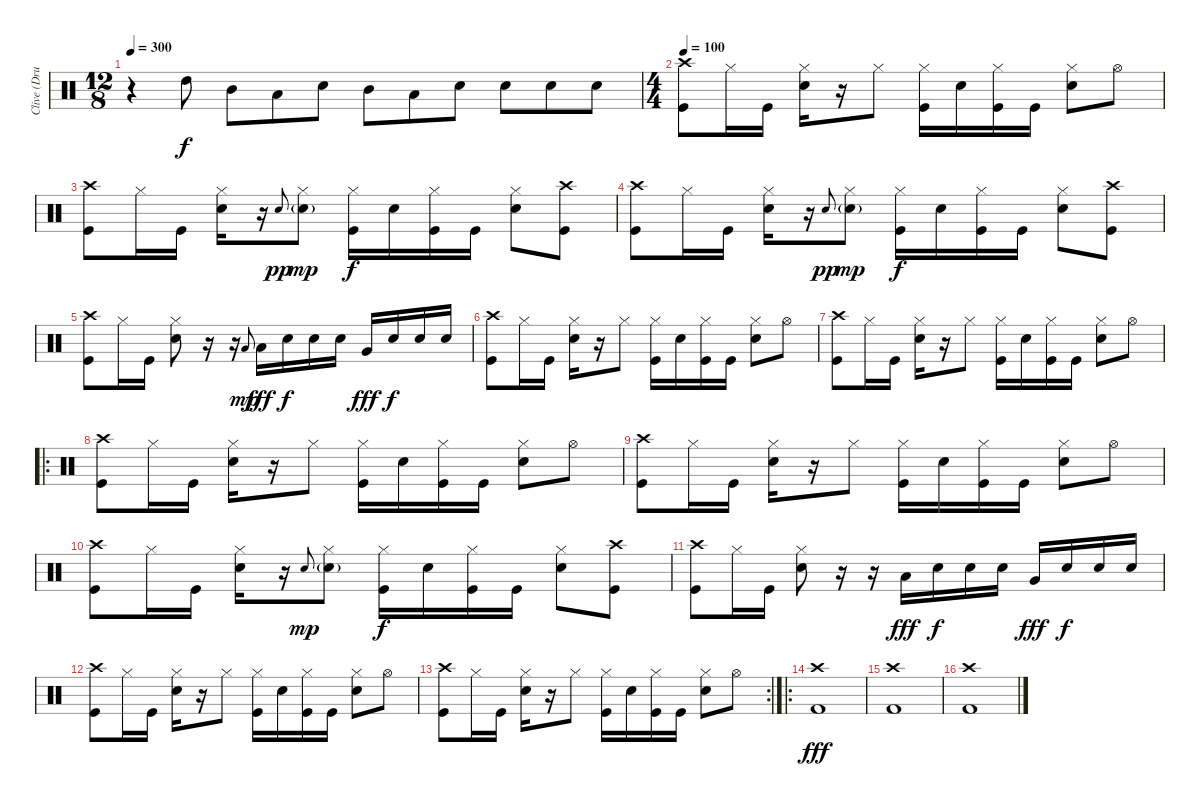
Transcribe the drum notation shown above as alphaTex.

\track ("Clive (Drums)" "Clive (Dru") {instrument percussion}
\staff {score}
\articulation defaults
\ts (12 8)
\tempo 300
\clef neutral
\ks c
r.4{dy f} "High Tom (hit)".8 "Mid Tom (hit)".8 "Low Tom (hit)".8 "Snare (hit) 2".8 "Mid Tom (hit)".8 "Low Tom (hit)".8 "Snare (hit) 2".8 "Snare (hit) 2".8 "Snare (hit) 2".8 "Snare (hit) 2".8 |
\ts (4 4)
\tempo 100
("Crash high (hit)" "Kick (hit)").8 "Hi-Hat (closed)".16 "Kick (hit)".16 ("Snare (hit) 2" "Hi-Hat (closed)").16 r.16 "Hi-Hat (closed)".8 ("Kick (hit)" "Hi-Hat (closed)").16 "Snare (hit) 2".16 ("Kick (hit)" "Hi-Hat (closed)").16 "Kick (hit)".16 ("Snare (hit) 2" "Hi-Hat (closed)").8 "Hi-Hat (open)".8 |
("Kick (hit)" "Crash high (hit)").8 "Hi-Hat (closed)".16 "Kick (hit)".16 ("Snare (hit) 2" "Hi-Hat (closed)").16 r.16 "Snare (hit) 2".8{gr onbeat dy pp} ("Hi-Hat (closed)" "Snare (hit) 2"{g}).8{dy mp} ("Kick (hit)" "Hi-Hat (closed)").16{dy f} "Snare (hit) 2".16 ("Kick (hit)" "Hi-Hat (closed)").16 "Kick (hit)".16 ("Snare (hit) 2" "Hi-Hat (closed)").8 ("Crash high (hit)" "Kick (hit)").8 |
("Kick (hit)" "Crash high (hit)").8 "Hi-Hat (closed)".16 "Kick (hit)".16 ("Snare (hit) 2" "Hi-Hat (closed)").16 r.16 "Snare (hit) 2".8{gr onbeat dy pp} ("Hi-Hat (closed)" "Snare (hit) 2"{g}).8{dy mp} ("Kick (hit)" "Hi-Hat (closed)").16{dy f} "Snare (hit) 2".16 ("Kick (hit)" "Hi-Hat (closed)").16 "Kick (hit)".16 ("Snare (hit) 2" "Hi-Hat (closed)").8 ("Crash high (hit)" "Kick (hit)").8 |
("Kick (hit)" "Crash high (hit)").8 "Hi-Hat (closed)".16 "Kick (hit)".16 ("Snare (hit) 2" "Hi-Hat (closed)").8 r.16 r.16 "Low Tom (hit)".8{gr onbeat dy mp} "Low Tom (hit)".16{dy fff} "Snare (hit) 2".16{dy f} "Snare (hit) 2".16 "Snare (hit) 2".16 "Very Low Tom (hit)".16{dy fff} "Snare (hit) 2".16{dy f} "Snare (hit) 2".16 "Snare (hit) 2".16 |
("Kick (hit)" "Crash high (hit)").8 "Hi-Hat (closed)".16 "Kick (hit)".16 ("Snare (hit) 2" "Hi-Hat (closed)").16 r.16 "Hi-Hat (closed)".8 ("Kick (hit)" "Hi-Hat (closed)").16 "Snare (hit) 2".16 ("Kick (hit)" "Hi-Hat (closed)").16 "Kick (hit)".16 ("Snare (hit) 2" "Hi-Hat (closed)").8 "Hi-Hat (open)".8 |
("Kick (hit)" "Crash high (hit)").8 "Hi-Hat (closed)".16 "Kick (hit)".16 ("Snare (hit) 2" "Hi-Hat (closed)").16 r.16 "Hi-Hat (closed)".8 ("Kick (hit)" "Hi-Hat (closed)").16 "Snare (hit) 2".16 ("Kick (hit)" "Hi-Hat (closed)").16 "Kick (hit)".16 ("Snare (hit) 2" "Hi-Hat (closed)").8 "Hi-Hat (open)".8 |
\ro
("Kick (hit)" "Crash high (hit)").8 "Hi-Hat (closed)".16 "Kick (hit)".16 ("Snare (hit) 2" "Hi-Hat (closed)").16 r.16 "Hi-Hat (closed)".8 ("Kick (hit)" "Hi-Hat (closed)").16 "Snare (hit) 2".16 ("Kick (hit)" "Hi-Hat (closed)").16 "Kick (hit)".16 ("Snare (hit) 2" "Hi-Hat (closed)").8 "Hi-Hat (open)".8 |
("Kick (hit)" "Crash high (hit)").8 "Hi-Hat (closed)".16 "Kick (hit)".16 ("Snare (hit) 2" "Hi-Hat (closed)").16 r.16 "Hi-Hat (closed)".8 ("Kick (hit)" "Hi-Hat (closed)").16 "Snare (hit) 2".16 ("Kick (hit)" "Hi-Hat (closed)").16 "Kick (hit)".16 ("Snare (hit) 2" "Hi-Hat (closed)").8 "Hi-Hat (open)".8 |
("Kick (hit)" "Crash high (hit)").8 "Hi-Hat (closed)".16 "Kick (hit)".16 ("Snare (hit) 2" "Hi-Hat (closed)").16 r.16 "Snare (hit) 2".8{gr onbeat dy mp} ("Hi-Hat (closed)" "Snare (hit) 2"{g}).8 ("Kick (hit)" "Hi-Hat (closed)").16{dy f} "Snare (hit) 2".16 ("Kick (hit)" "Hi-Hat (closed)").16 "Kick (hit)".16 ("Snare (hit) 2" "Hi-Hat (closed)").8 ("Crash high (hit)" "Kick (hit)").8 |
("Kick (hit)" "Crash high (hit)").8 "Hi-Hat (closed)".16 "Kick (hit)".16 ("Snare (hit) 2" "Hi-Hat (closed)").8 r.16 r.16 "Low Tom (hit)".16{dy fff} "Snare (hit) 2".16{dy f} "Snare (hit) 2".16 "Snare (hit) 2".16 "Very Low Tom (hit)".16{dy fff} "Snare (hit) 2".16{dy f} "Snare (hit) 2".16 "Snare (hit) 2".16 |
("Kick (hit)" "Crash high (hit)").8 "Hi-Hat (closed)".16 "Kick (hit)".16 ("Snare (hit) 2" "Hi-Hat (closed)").16 r.16 "Hi-Hat (closed)".8 ("Kick (hit)" "Hi-Hat (closed)").16 "Snare (hit) 2".16 ("Kick (hit)" "Hi-Hat (closed)").16 "Kick (hit)".16 ("Snare (hit) 2" "Hi-Hat (closed)").8 "Hi-Hat (open)".8 |
\rc 2
("Kick (hit)" "Crash high (hit)").8 "Hi-Hat (closed)".16 "Kick (hit)".16 ("Snare (hit) 2" "Hi-Hat (closed)").16 r.16 "Hi-Hat (closed)".8 ("Kick (hit)" "Hi-Hat (closed)").16 "Snare (hit) 2".16 ("Kick (hit)" "Hi-Hat (closed)").16 "Kick (hit)".16 ("Snare (hit) 2" "Hi-Hat (closed)").8 "Hi-Hat (open)".8 |
\ro
("Crash high (hit)" "Kick (hit) 2").1{dy fff} |
("Crash high (hit)" "Kick (hit) 2").1 |
("Crash high (hit)" "Kick (hit) 2").1
